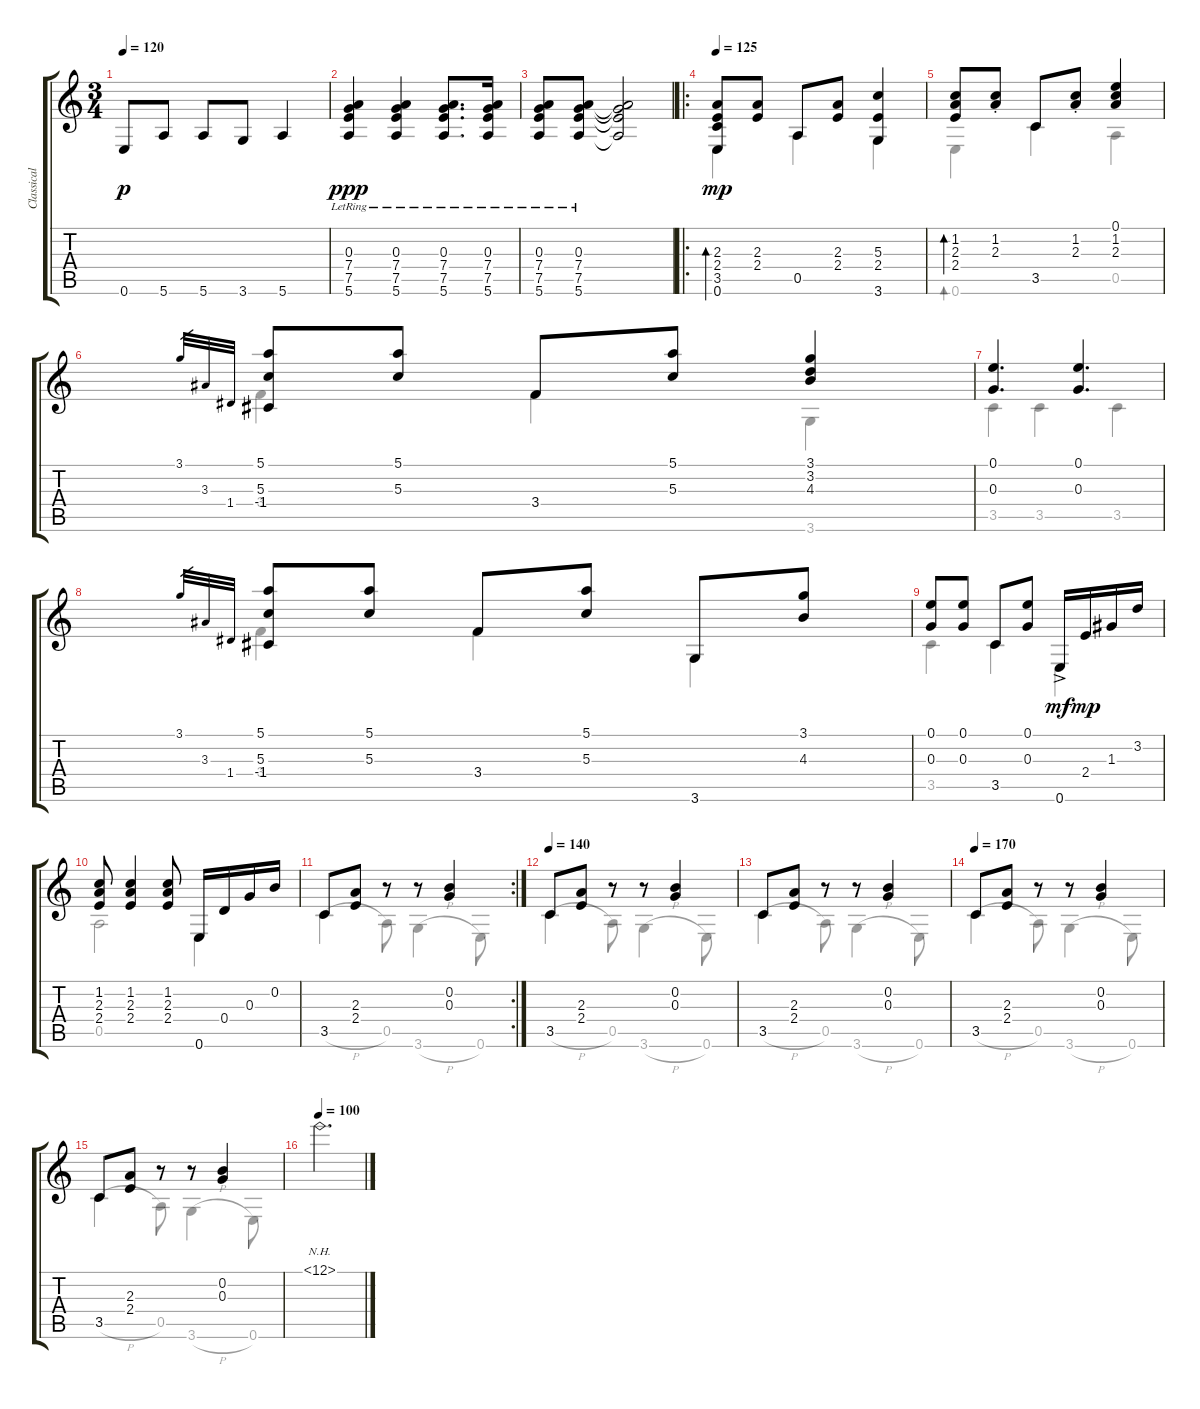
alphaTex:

\track ("Classical Guitar" "Classical ") {instrument acousticguitarnylon}
\staff {score tabs}
\tuning (E4 B3 G3 D3 A2 E2) {hide}
\voice
\ts (3 4)
\tempo 120
\clef g2
\ks c
0.6.8{dy p} 5.6.8 5.6.8 3.6.8 5.6.4 |
(0.3{lr} 7.4{lr} 7.5{lr} 5.6{lr}).4{dy ppp} (0.3{lr} 7.4{lr} 7.5{lr} 5.6{lr}).4 (0.3{lr} 7.4{lr} 7.5{lr} 5.6{lr}).8{d} (0.3{lr} 7.4{lr} 7.5{lr} 5.6{lr}).16 |
(0.3{lr} 7.4{lr} 7.5{lr} 5.6{lr}).8 (0.3{lr} 7.4{lr} 7.5{lr} 5.6{lr}).8 (0.3{t} 7.4{t} 7.5{t} 5.6{t}).2 |
\ro
\tempo 125
(2.3 2.4 3.5 0.6).8{bd 30 dy mp} (2.3 2.4).8 0.5.8 (2.3 2.4).8 (5.3 2.4 3.6).4 |
(1.2 2.3 2.4).8{bd 30} (1.2{st} 2.3{st}).8 3.5.8 (1.2{st} 2.3{st}).8 (0.1 1.2 2.3).4 |
3.1.32{gr} 3.3.32{gr} 1.4.32{gr} (5.1 5.3 -1.4).8 (5.1 5.3).8 3.4.8 (5.1 5.3).8 (3.1 3.2 4.3).4 |
(0.1 0.3).4{d} (0.1 0.3).4{d} |
3.1.32{gr} 3.3.32{gr} 1.4.32{gr} (5.1 5.3 -1.4).8 (5.1 5.3).8 3.4.8 (5.1 5.3).8 3.6.8 (3.1 4.3).8 |
(0.1 0.3).8 (0.1 0.3).8 3.5.8 (0.1 0.3).8 0.6{ac}.16{dy mf} 2.4.16{dy mp} 1.3.16 3.2.16 |
(1.2 2.3 2.4).8 (1.2 2.3 2.4).4 (1.2 2.3 2.4).8 0.6.16 0.4.16 0.3.16 0.2.16 |
\rc 2
3.5.8 (2.3 2.4).8 r.8 r.8 (0.2 0.3).4 |
\tempo 140
3.5.8 (2.3 2.4).8 r.8 r.8 (0.2 0.3).4 |
3.5.8 (2.3 2.4).8 r.8 r.8 (0.2 0.3).4 |
\tempo 170
3.5.8 (2.3 2.4).8 r.8 r.8 (0.2 0.3).4 |
3.5.8 (2.3 2.4).8 r.8 r.8 (0.2 0.3).4 |
\tempo 100
12.1{nh}.2{d}
\voice
\clef g2
\ottava regular
\simile none
\ks c
|
|
|
0.6.4 0.5.4 3.6.4 |
0.6.4{bd 30} 3.5.4 0.5.4 |
3.4.4 3.4.4 3.6.4 |
3.5.4 3.5.4 3.5.4 |
3.4.4 3.4.4 3.6.4 |
3.5.4 3.5.4 0.6.4 |
0.5.2 0.6.4 |
3.5{h}.4 0.5.8 3.6{h}.4 0.6.8 |
3.5{h}.4 0.5.8 3.6{h}.4 0.6.8 |
3.5{h}.4 0.5.8 3.6{h}.4 0.6.8 |
3.5{h}.4 0.5.8 3.6{h}.4 0.6.8 |
3.5{h}.4 0.5.8 3.6{h}.4 0.6.8 |
